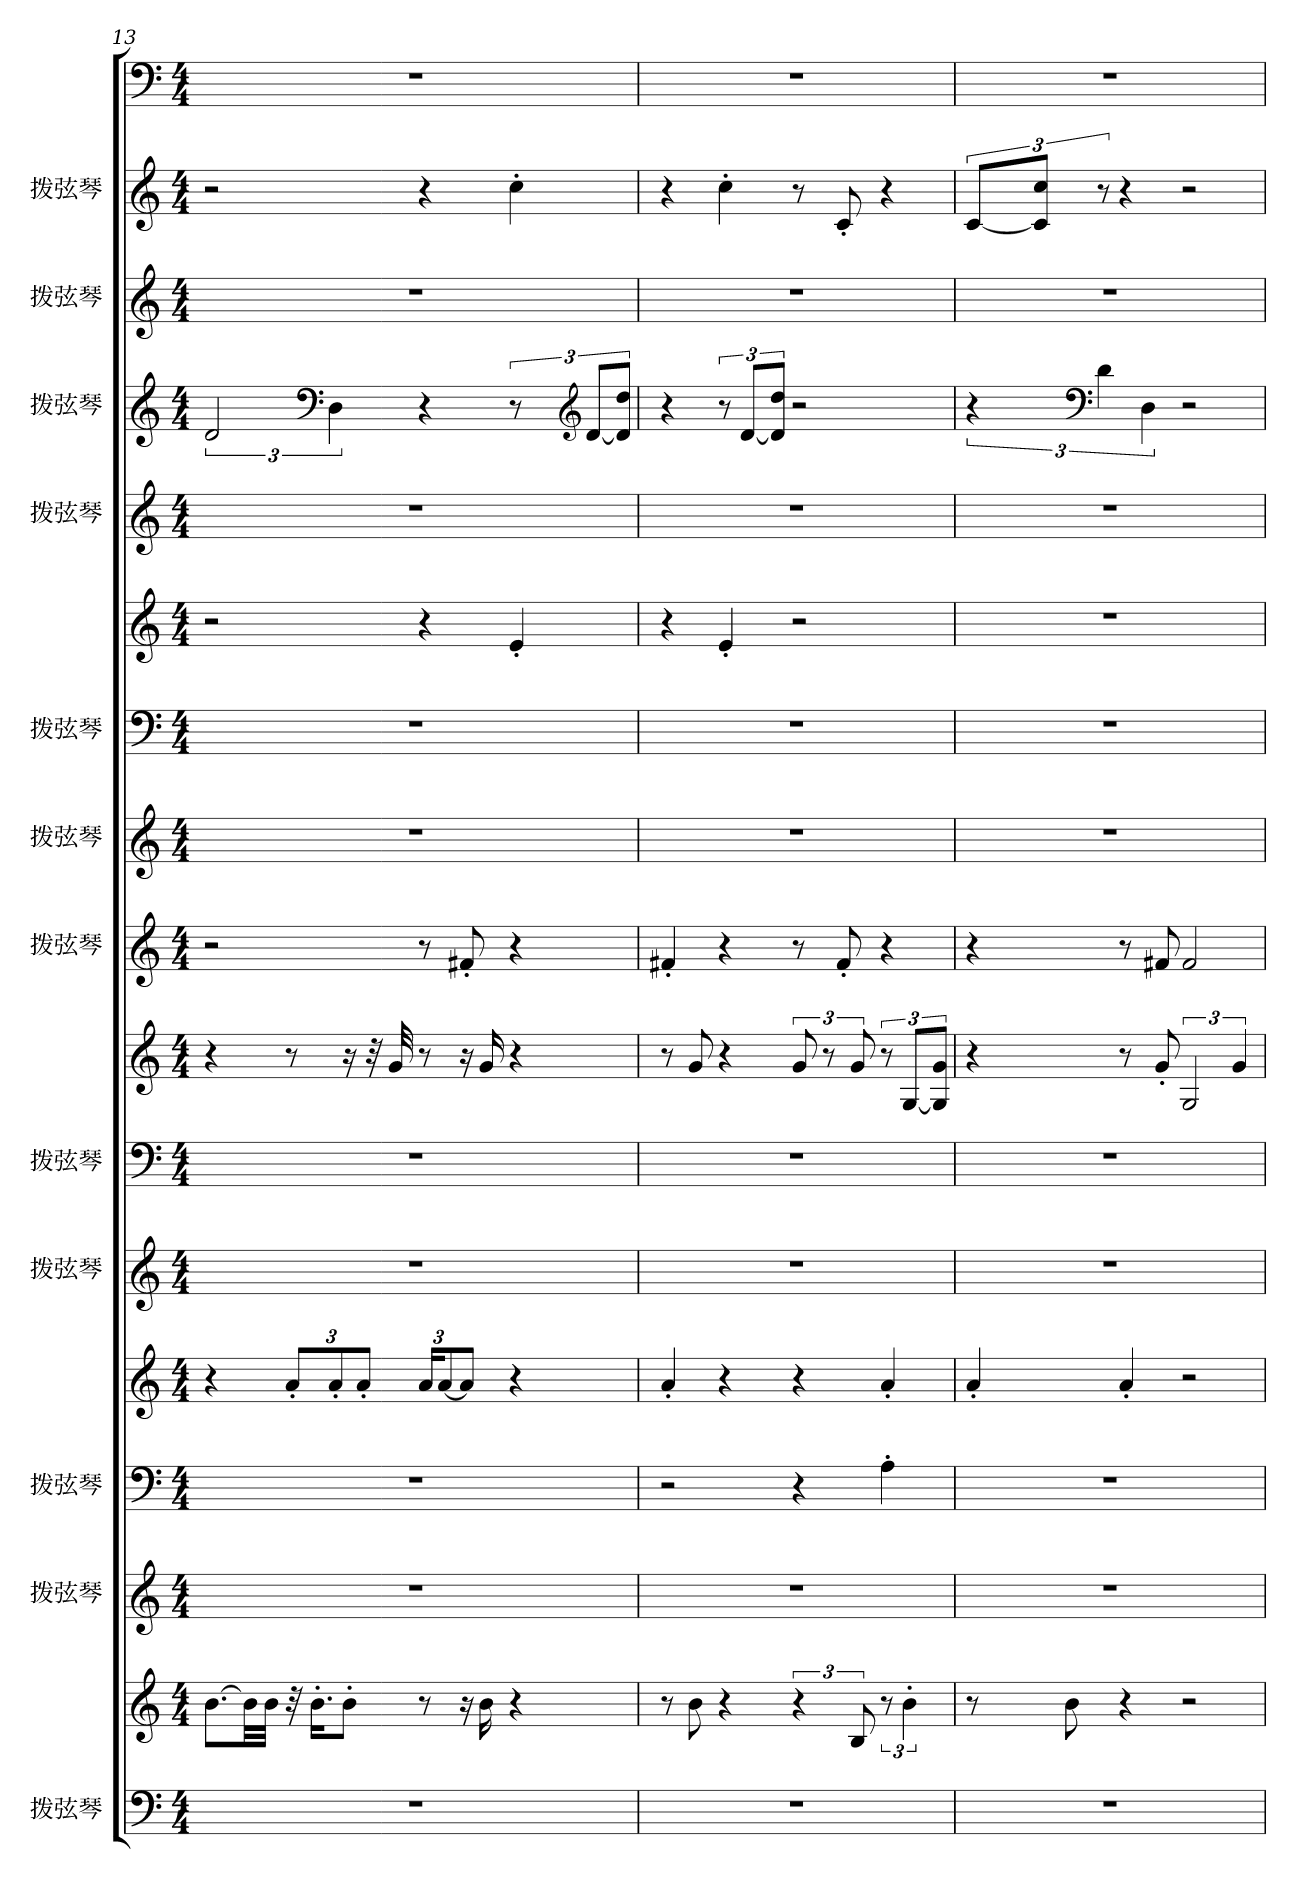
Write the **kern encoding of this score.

**kern	**kern	**kern	**kern	**kern	**kern	**kern	**kern	**kern	**kern	**kern	**kern	**kern	**kern	**kern	**kern	**kern
*part12	*part12	*part11	*part10	*part10	*part9	*part8	*part8	*part7	*part6	*part5	*part5	*part4	*part3	*part2	*part1	*part1
*staff17	*staff16	*staff15	*staff14	*staff13	*staff12	*staff11	*staff10	*staff9	*staff8	*staff7	*staff6	*staff5	*staff4	*staff3	*staff2	*staff1
*I"拨弦琴	*	*I"拨弦琴	*I"拨弦琴	*	*I"拨弦琴	*I"拨弦琴	*	*I"拨弦琴	*I"拨弦琴	*I"拨弦琴	*	*I"拨弦琴	*I"拨弦琴	*I"拨弦琴	*I"拨弦琴	*
*clefF4	*clefG2	*clefG2	*clefF4	*clefG2	*clefG2	*clefF4	*clefG2	*clefG2	*clefG2	*clefF4	*clefG2	*clefG2	*clefG2	*clefG2	*clefG2	*clefF4
*k[]	*k[]	*k[]	*k[]	*k[]	*k[]	*k[]	*k[]	*k[]	*k[]	*k[]	*k[]	*k[]	*k[]	*k[]	*k[]	*k[]
*M4/4	*M4/4	*M4/4	*M4/4	*M4/4	*M4/4	*M4/4	*M4/4	*M4/4	*M4/4	*M4/4	*M4/4	*M4/4	*M4/4	*M4/4	*M4/4	*M4/4
=13	=13	=13	=13	=13	=13	=13	=13	=13	=13	=13	=13	=13	=13	=13	=13	=13
1r	[8.b\L	1r	1r	4r	1r	1r	4r	2r	1r	1r	2r	1r	3d/	1r	2r	1r
.	32b\LL]	.	.	.	.	.	.	.	.	.	.	.	.	.	.	.
.	32b\JJJ	.	.	.	.	.	.	.	.	.	.	.	.	.	.	.
*	*	*	*	*Xbrackettup	*	*	*	*	*	*	*	*	*	*	*	*
.	32r	.	.	12a'/L	.	.	8r	.	.	.	.	.	.	.	.	.
.	16.b'\KL	.	.	.	.	.	.	.	.	.	.	.	.	.	.	.
*	*	*	*	*	*	*	*	*	*	*	*	*	*clefF4	*	*	*
.	.	.	.	12a'/	.	.	.	.	.	.	.	.	6D\	.	.	.
.	8b'\J	.	.	.	.	.	16r	.	.	.	.	.	.	.	.	.
.	.	.	.	12a'/J	.	.	.	.	.	.	.	.	.	.	.	.
.	.	.	.	.	.	.	32r	.	.	.	.	.	.	.	.	.
.	.	.	.	.	.	.	32g/	.	.	.	.	.	.	.	.	.
.	8r	.	.	24a/KL	.	.	8r	8r	.	.	4r	.	4r	.	4r	.
.	.	.	.	[12a/	.	.	.	.	.	.	.	.	.	.	.	.
.	16r	.	.	8a/J]	.	.	16r	8f#X'/	.	.	.	.	.	.	.	.
.	16b\	.	.	.	.	.	16g/	.	.	.	.	.	.	.	.	.
.	4r	.	.	4r	.	.	4r	4r	.	.	4e'/	.	12r	.	4cc'\	.
*	*	*	*	*	*	*	*	*	*	*	*	*	*clefG2	*	*	*
.	.	.	.	.	.	.	.	.	.	.	.	.	[12d/L	.	.	.
.	.	.	.	.	.	.	.	.	.	.	.	.	12d/] 12dd/J	.	.	.
!!LO:PB:g=z
=14	=14	=14	=14	=14	=14	=14	=14	=14	=14	=14	=14	=14	=14	=14	=14	=14
1r	8r	1r	2r	4a'/	1r	1r	8r	4f#X'/	1r	1r	4r	1r	4r	1r	4r	1r
.	8b\	.	.	.	.	.	8g/	.	.	.	.	.	.	.	.	.
.	4r	.	.	4r	.	.	4r	4r	.	.	4e'/	.	12r	.	4cc'\	.
.	.	.	.	.	.	.	.	.	.	.	.	.	[12d/L	.	.	.
.	.	.	.	.	.	.	.	.	.	.	.	.	12d/] 12dd/J	.	.	.
.	6r	.	4r	4r	.	.	12g/	8r	.	.	2r	.	2r	.	8r	.
.	.	.	.	.	.	.	12r	.	.	.	.	.	.	.	.	.
.	.	.	.	.	.	.	.	8f#'/	.	.	.	.	.	.	8c'/	.
.	12B/	.	.	.	.	.	12g/	.	.	.	.	.	.	.	.	.
.	12r	.	4A'\	4a'/	.	.	12r	4r	.	.	.	.	.	.	4r	.
.	6b'\	.	.	.	.	.	[12G/L	.	.	.	.	.	.	.	.	.
.	.	.	.	.	.	.	12G/] 12g/J	.	.	.	.	.	.	.	.	.
=15	=15	=15	=15	=15	=15	=15	=15	=15	=15	=15	=15	=15	=15	=15	=15	=15
1r	8r	1r	1r	4a'/	1r	1r	4r	4r	1r	1r	1r	1r	6r	1r	[12c/L	1r
.	.	.	.	.	.	.	.	.	.	.	.	.	.	.	12c/] 12cc/J	.
.	8b\	.	.	.	.	.	.	.	.	.	.	.	.	.	.	.
*	*	*	*	*	*	*	*	*	*	*	*	*	*clefF4	*	*	*
.	.	.	.	.	.	.	.	.	.	.	.	.	6d\	.	12r	.
.	4r	.	.	4a'/	.	.	8r	8r	.	.	.	.	.	.	4r	.
.	.	.	.	.	.	.	.	.	.	.	.	.	6D\	.	.	.
.	.	.	.	.	.	.	8g'/	8f#X/	.	.	.	.	.	.	.	.
.	2r	.	.	2r	.	.	3G/	2f#/	.	.	.	.	2r	.	2r	.
.	.	.	.	.	.	.	6g/	.	.	.	.	.	.	.	.	.
=	=	=	=	=	=	=	=	=	=	=	=	=	=	=	=	=
*-	*-	*-	*-	*-	*-	*-	*-	*-	*-	*-	*-	*-	*-	*-	*-	*-
